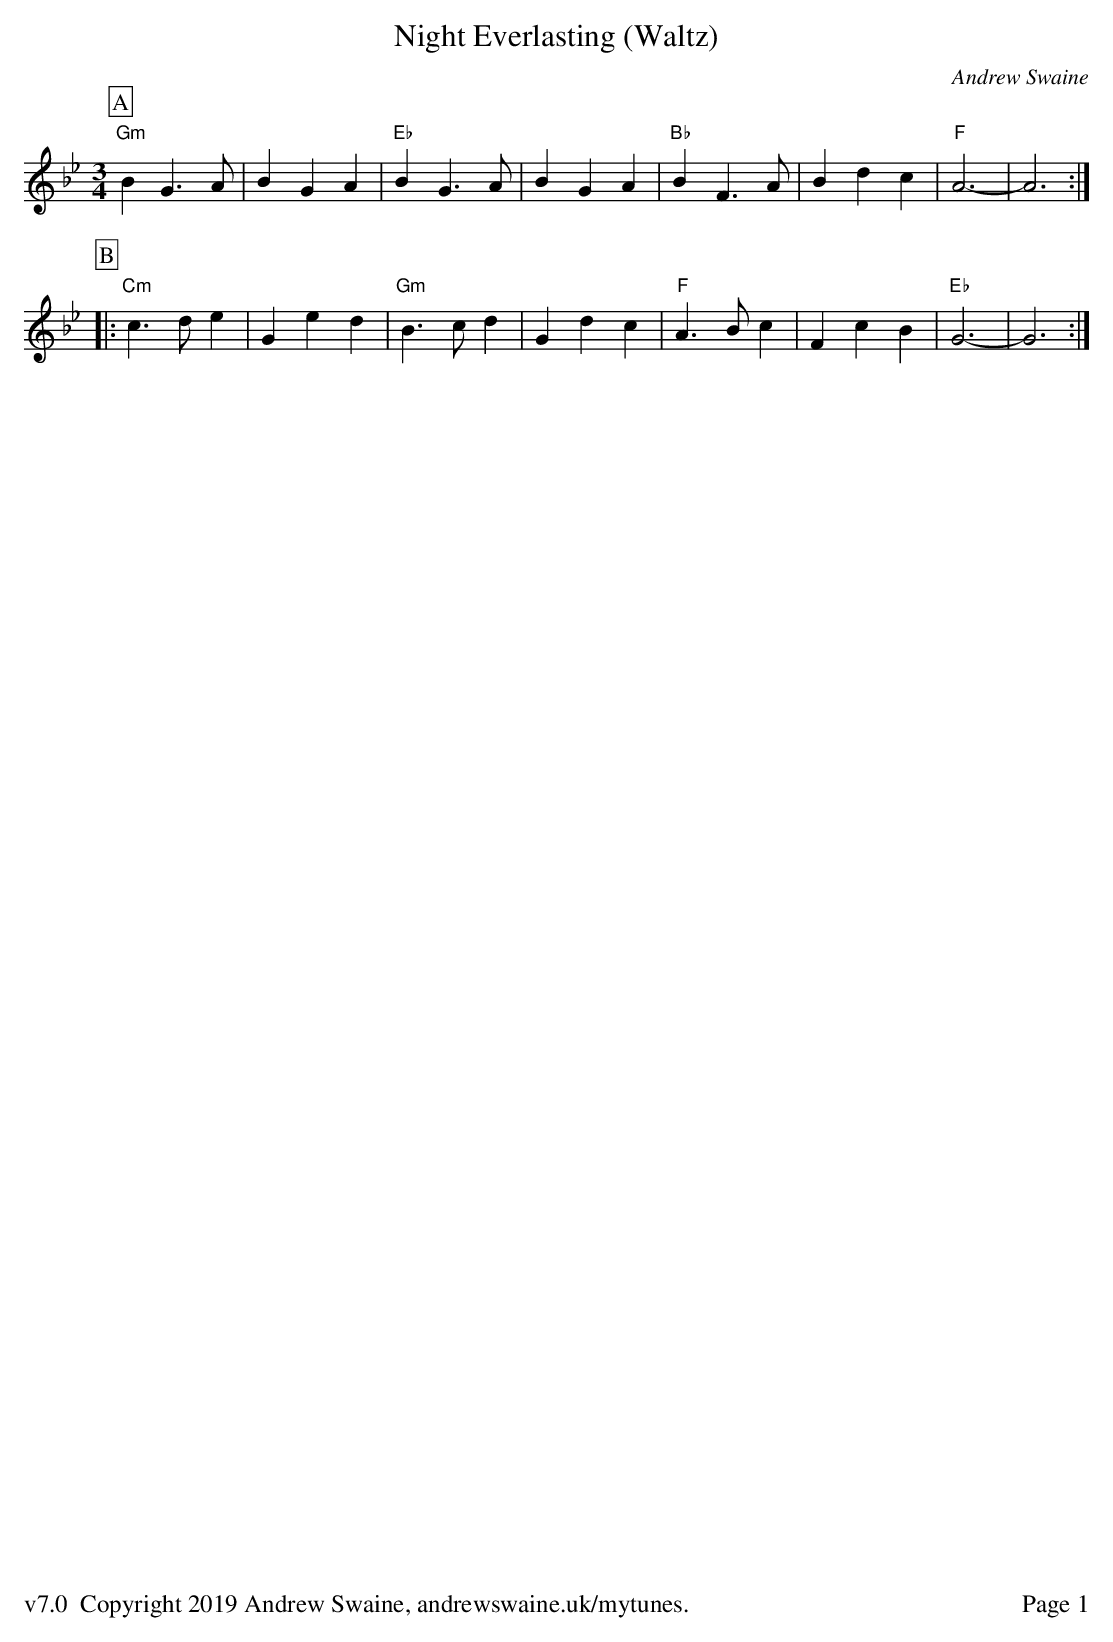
X:1
T:Night Everlasting (Waltz)
C:Andrew Swaine
M:3/4
L:1/4
K:Gm
P:A
"Gm"BG>A|BGA|"Eb"BG>A|BGA|"Bb"BF>A|Bdc|"F"A3-|A3:|
P:B
|:"Cm"c>de|Ged|"Gm"B>cd|Gdc|"F"A>Bc|FcB|"Eb"G3-|G3:|
